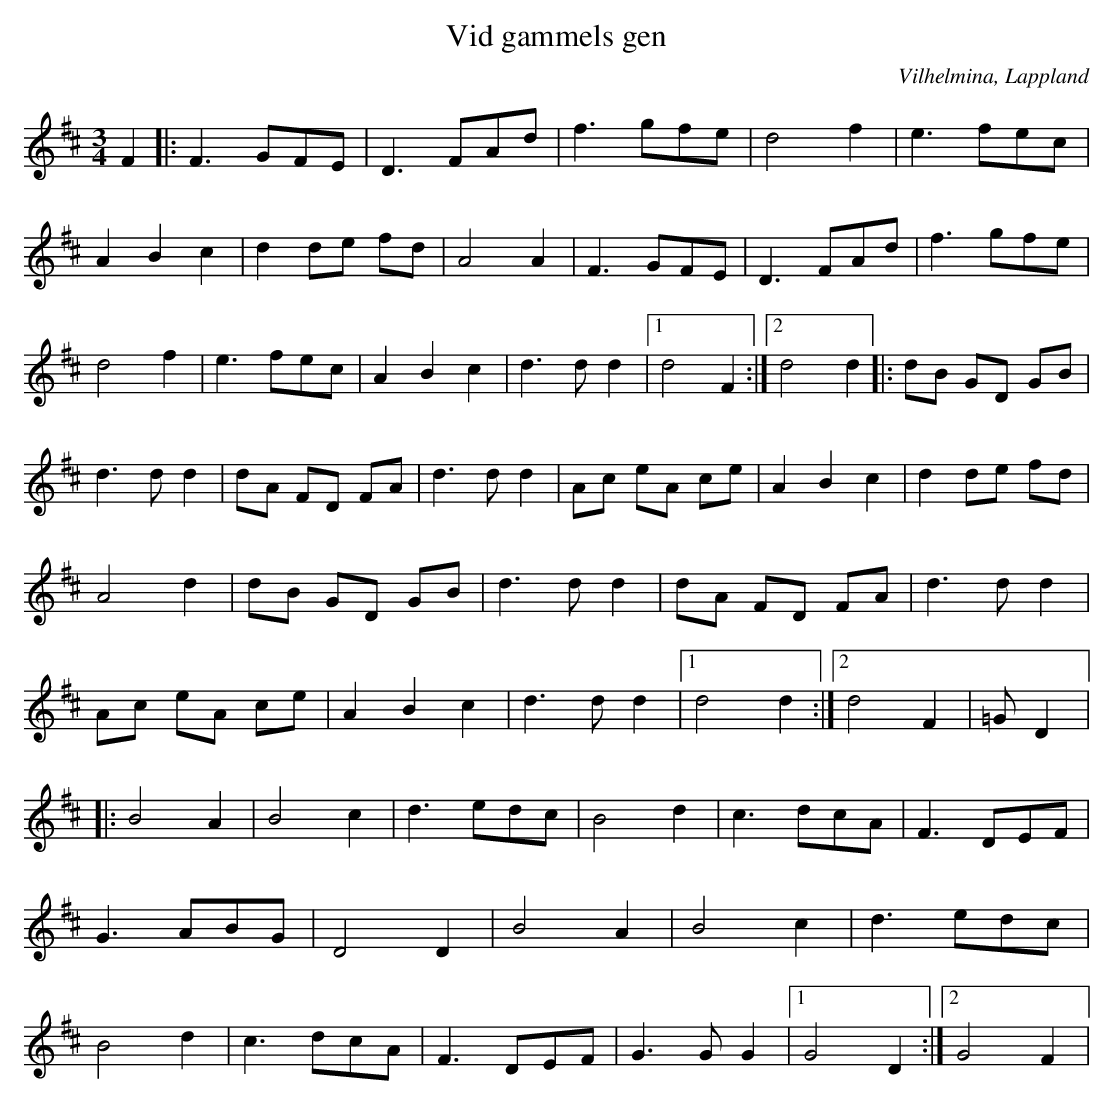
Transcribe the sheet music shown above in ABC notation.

X:1
T:Vid gammels gen
O:Vilhelmina, Lappland
M:3/4
L:1/8
K:D
 F2|: F3 GFE | D3 FAd | f3 gfe | d4 f2 | e3 fec | A2 B2 c2 | d2 de fd | A4 A2 | F3 GFE | D3 FAd | f3 gfe | d4 f2 | e3 fec | A2 B2 c2 | d3 d d2 |1 d4 F2:|2 d4 d2 |: dB GD GB | d3 d d2 | dA FD FA | d3 d d2 | Ac eA ce | A2 B2 c2 | d2 de fd | A4 d2 | dB GD GB | d3 d d2 | dA FD FA | d3 d d2 | Ac eA ce | A2 B2 c2 | d3 d d2 |1 d4 d2 :|2 d4 F2 |K=G D2 |: B4 A2 | B4 c2 | d3 edc | B4 d2 | c3 dcA | F3 DEF | G3 ABG | D4 D2 | B4 A2 | B4 c2 | d3 edc | B4 d2 | c3 dcA | F3 DEF | G3G G2 |1 G4 D2 :|2 G4 F2|
